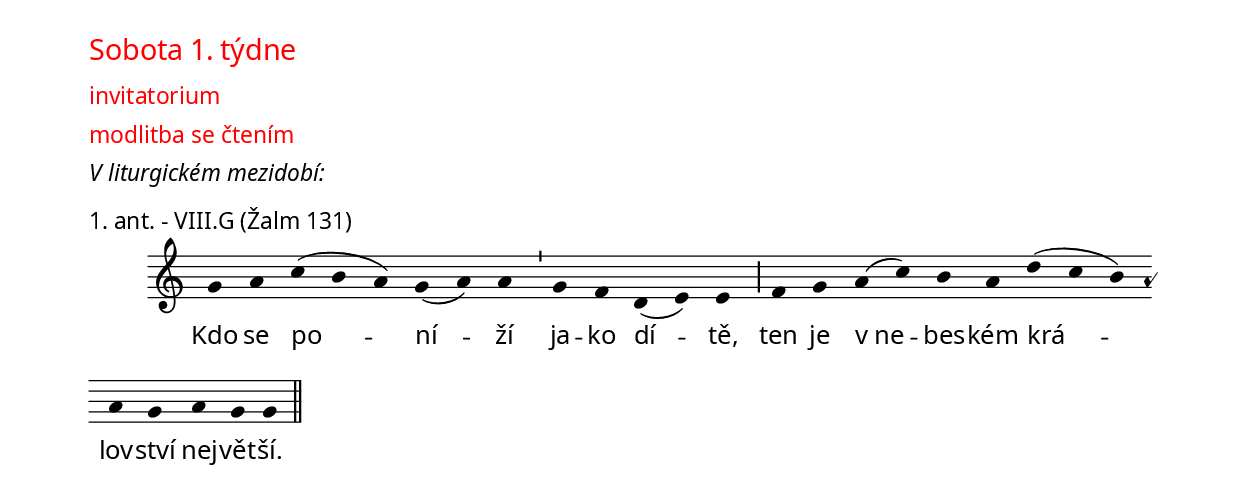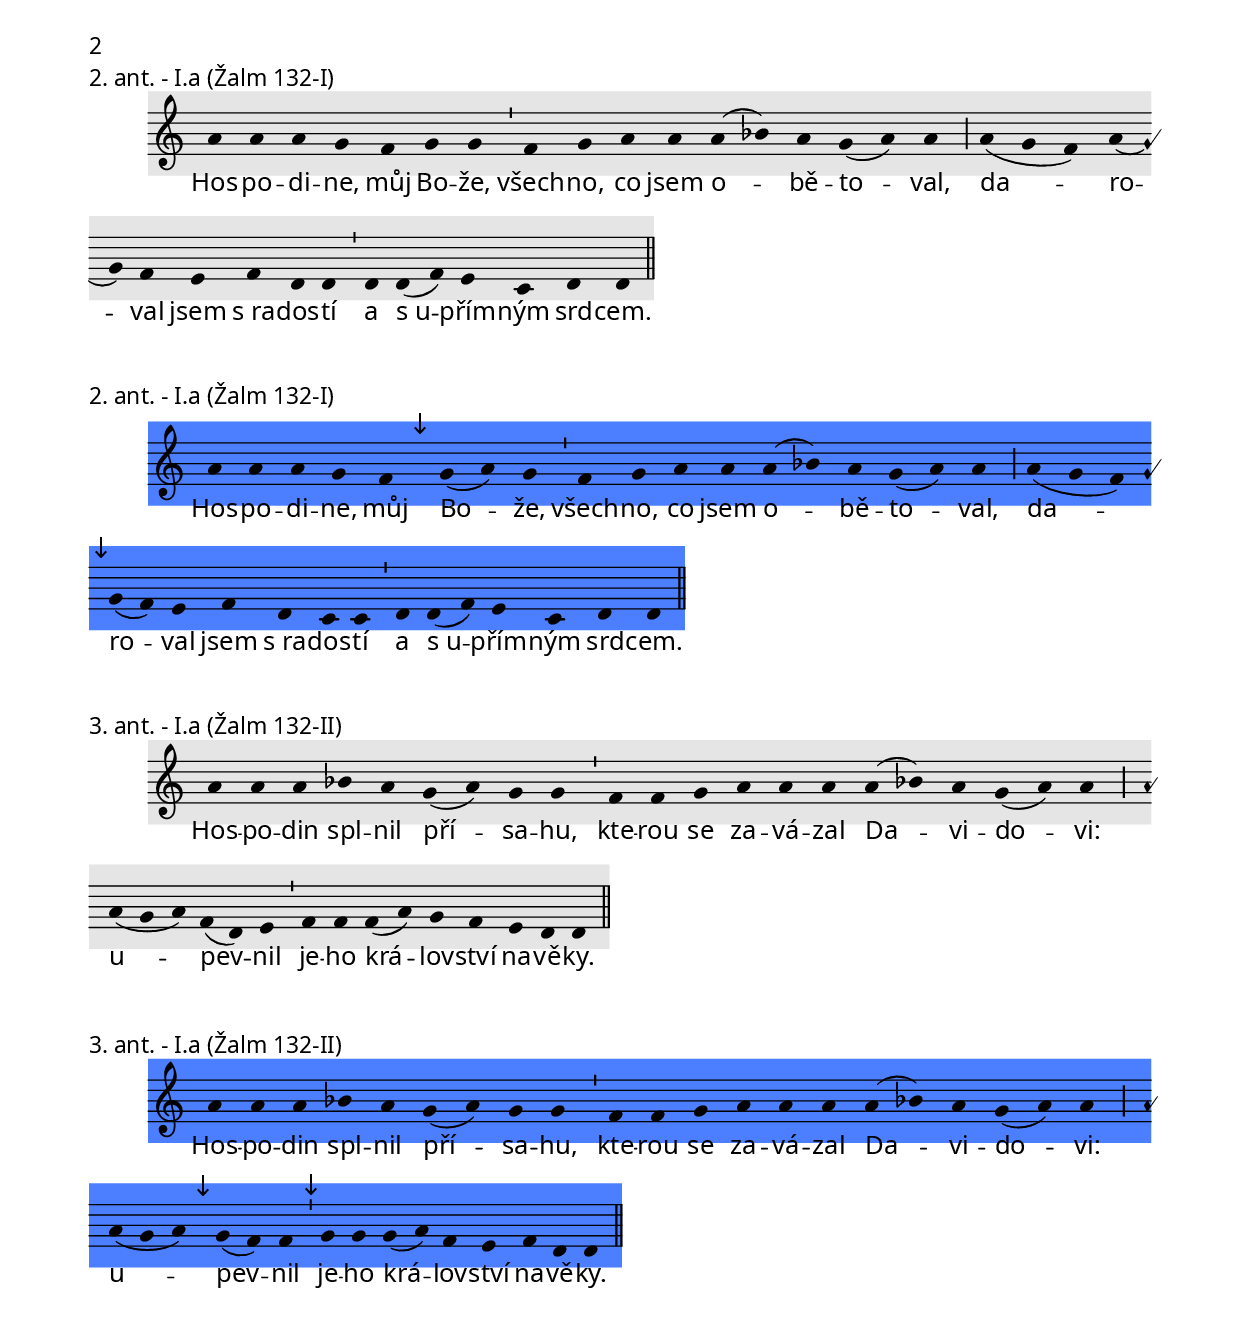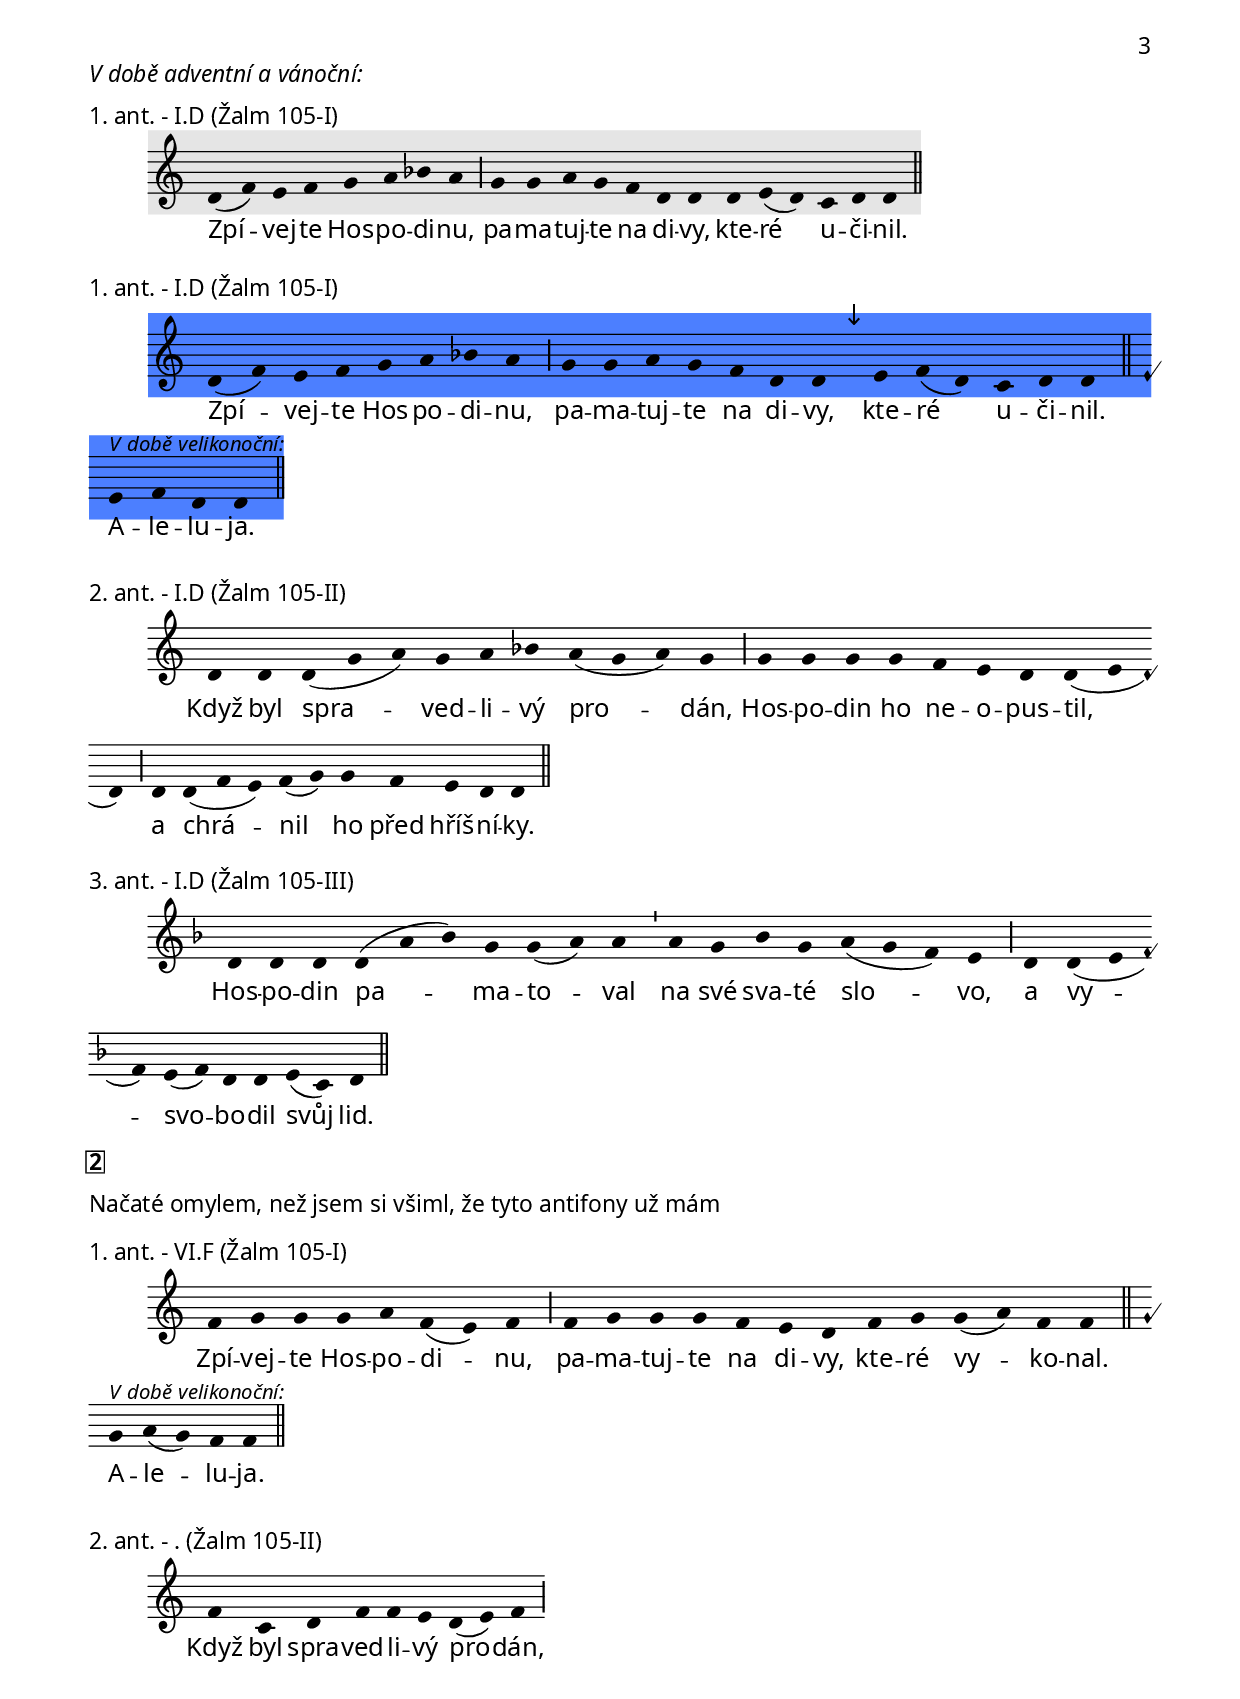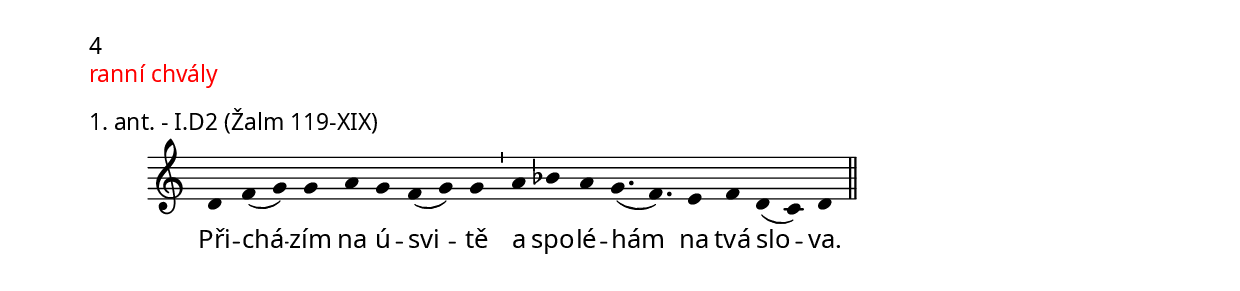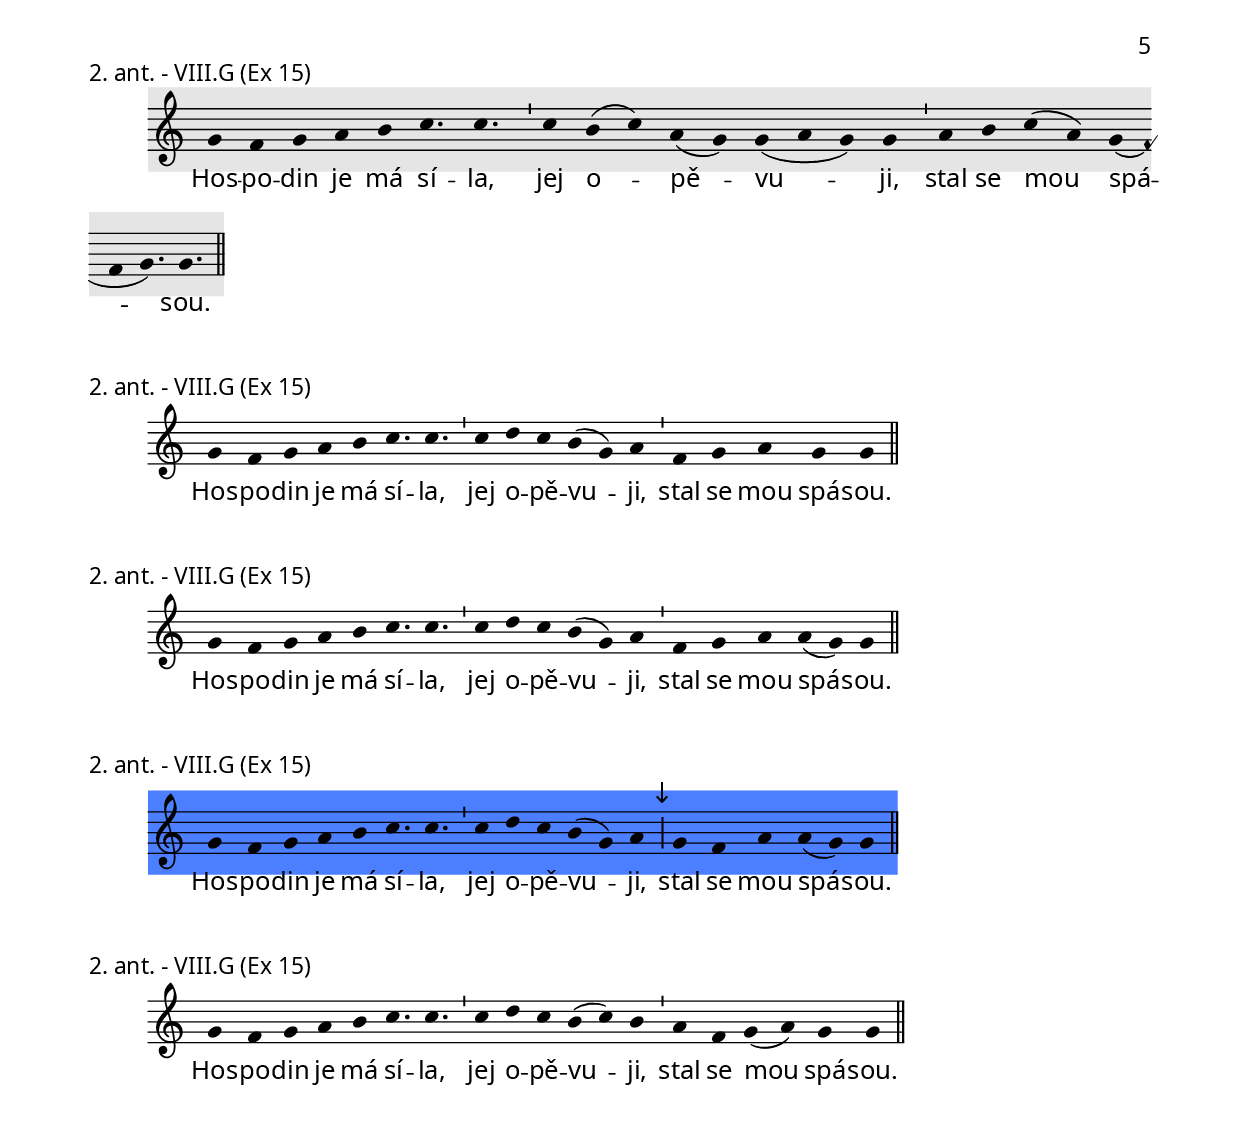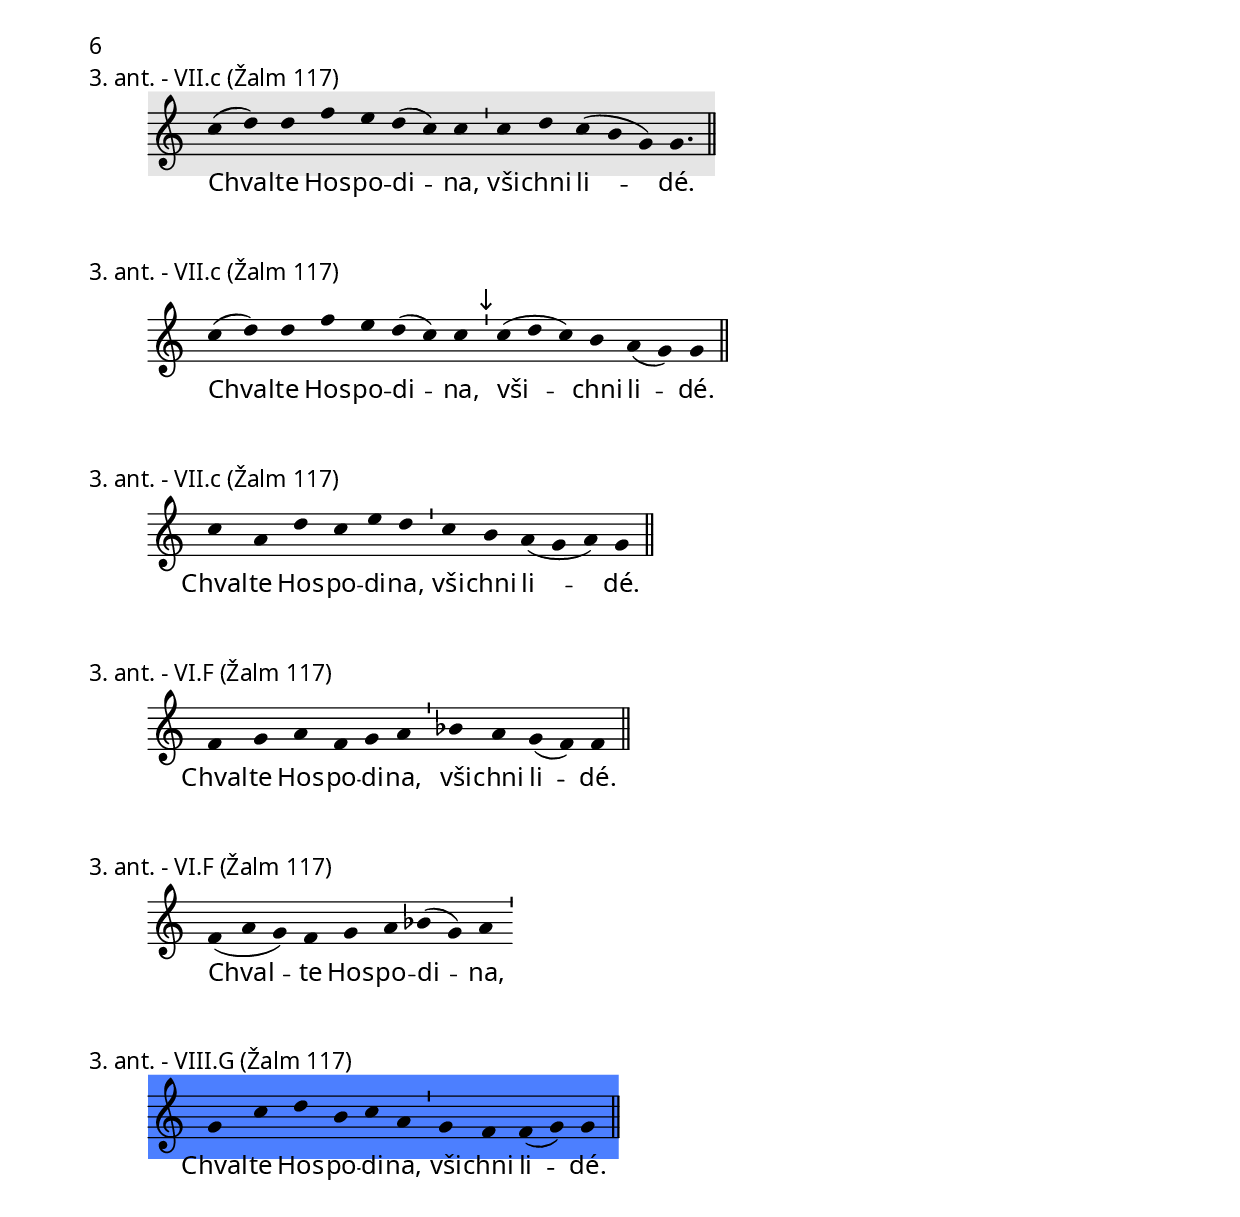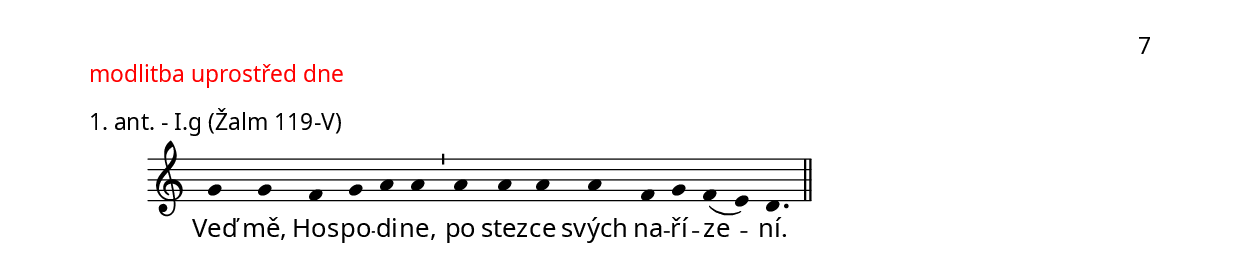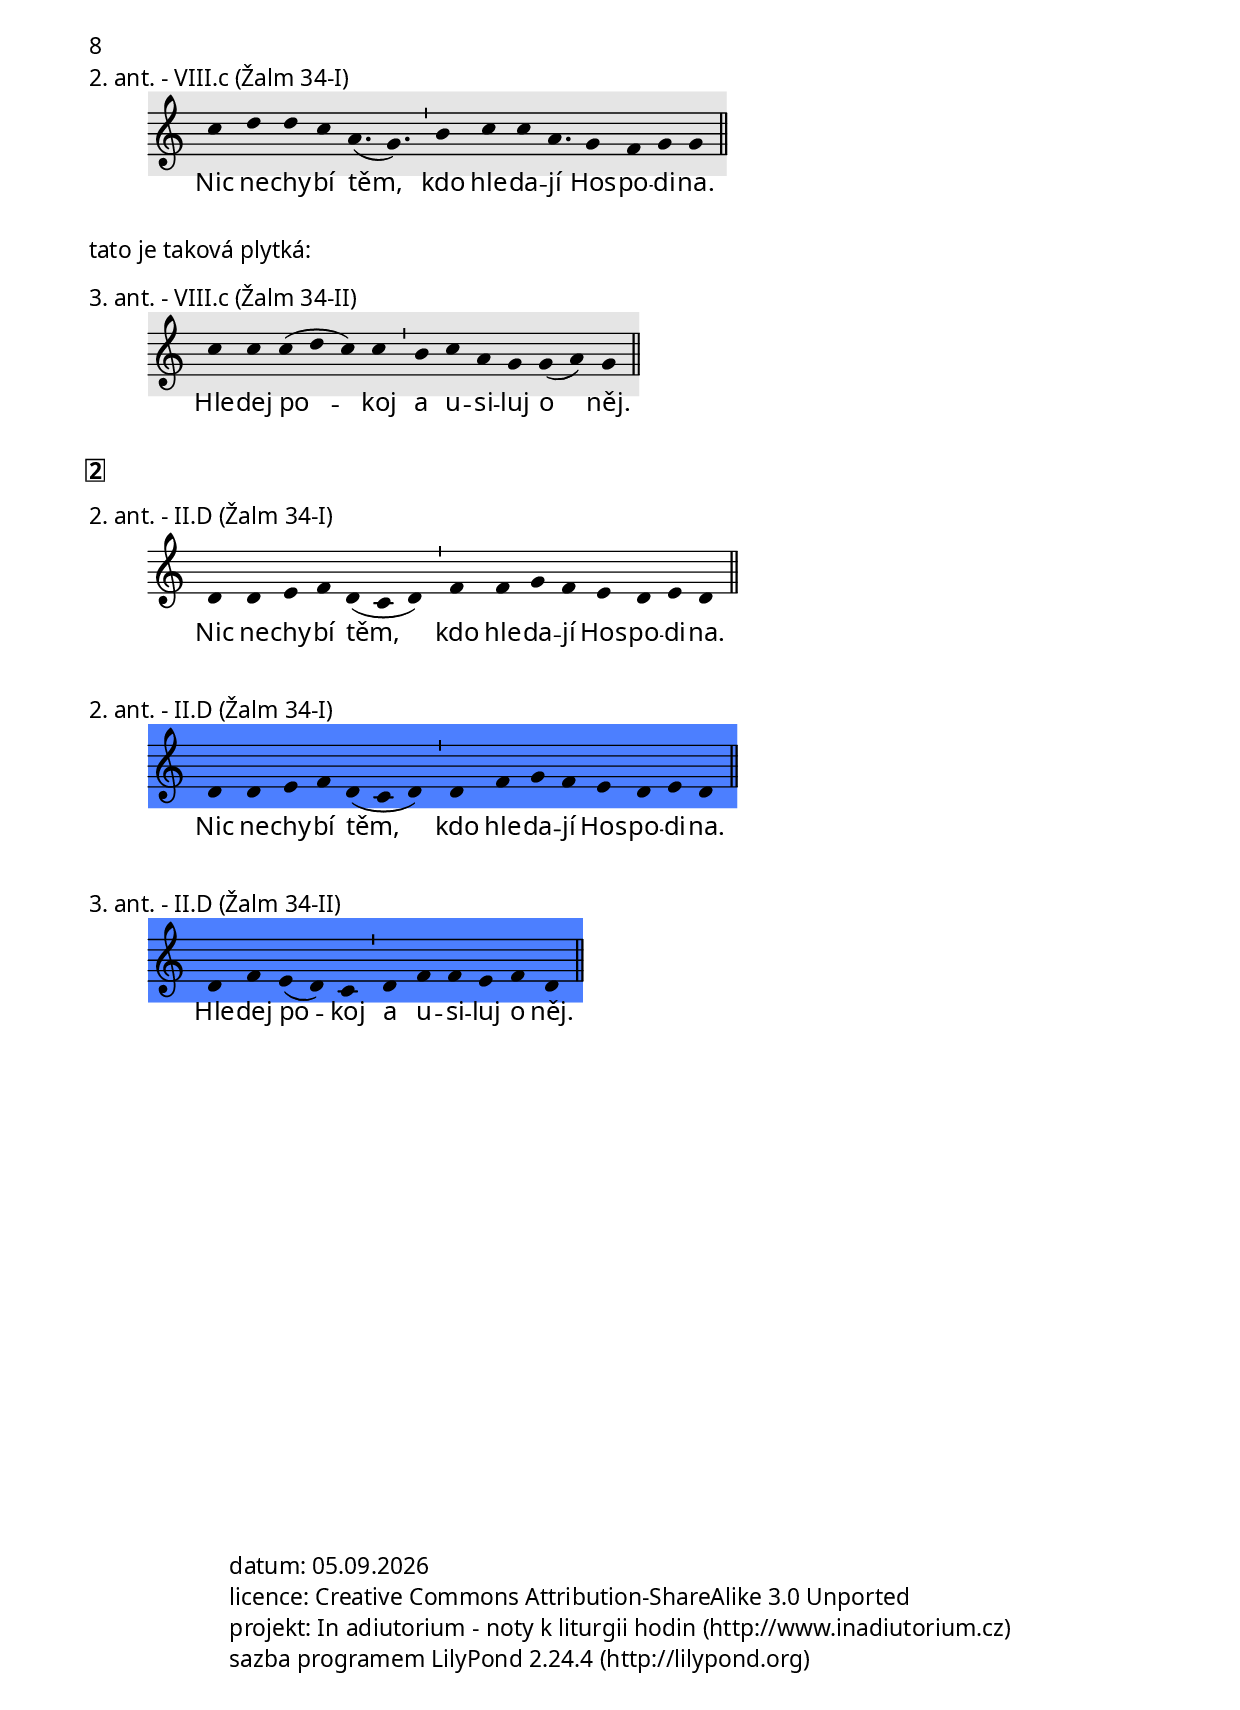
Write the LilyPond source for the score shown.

\include "../spolecne.ly"

\markup {\nadpisDen {Sobota 1. týdne}}

\markup {\nadpisHodinka {"invitatorium"}}

%\score { \tIsobotaInvitatorium }

\markup {\nadpisHodinka {"modlitba se čtením"}}

\markup\italic{V liturgickém mezidobí:}

\score {
  \relative c'' {
    \choralniRezim
    g4 a c( b a) g( a) a \barMin g f d( e) e \barMaior
    f g a( c) b a d( c b) a g a g g \barFinalis
  }
  \addlyrics {
    Kdo se po -- ní -- ží ja -- ko dí -- tě,
    ten je v_ne -- bes -- kém krá -- lov -- ství nej -- vět -- ší.
  }
  \header {
    quid = "1. ant."
    modus = "VIII"
    differentia = "G"
    psalmus = "Žalm 131"
    id = ""
    piece = \markup {\sestavTitulek}
  }
}

\pageBreak

\score {
  \relative c'' {
    \zvyraznovacSedy
    \choralniRezim
    a4 a a g f g g \barMin f g a a a( bes) a g( a) a \barMaior
    a( g f) a( g) f e f d d \barMin d d( f) e c d d \barFinalis
  }
  \addlyrics {
    Hos -- po -- di -- ne, můj Bo -- že,
    všech -- no, co jsem o -- bě -- to -- val,
    da -- ro -- val jsem s_ra -- dos -- tí
    a s_u -- přím -- ným srd -- cem.
  }
  \header {
    quid = "2. ant."
    modus = "I"
    differentia = "a"
    psalmus = "Žalm 132-I"
    id = ""
    piece = \markup {\sestavTitulek}
  }
}

\score {
  \relative c'' {
    \zvyraznovacModry
    \choralniRezim
    a4 a a g f \mark\sipka g( a) g \barMin
    f g a a a( bes) a g( a) a \barMaior
    a( g f) \mark\sipka g( f) e f d c c \barMin
    d d( f) e c d d \barFinalis
  }
  \addlyrics {
    Hos -- po -- di -- ne, můj Bo -- že,
    všech -- no, co jsem o -- bě -- to -- val,
    da -- ro -- val jsem s_ra -- dos -- tí
    a s_u -- přím -- ným srd -- cem.
  }
  \header {
    quid = "2. ant."
    modus = "I"
    differentia = "a"
    psalmus = "Žalm 132-I"
    id = "mc-b-ant2"
    piece = \markup {\sestavTitulek}
  }
}

\score {
  \relative c'' {
    \zvyraznovacSedy
    \choralniRezim
    a4 a a bes a g( a) g g \barMin
    f f g a a a a( bes) a g( a) a \barMaior
    a( g a) f( d) e \barMin f f f( a) g f e d d \barFinalis
  }
  \addlyrics {
    Hos -- po -- din spl -- nil pří -- sa -- hu,
    kte -- rou se za -- vá -- zal Da -- vi -- do -- vi:
    u -- pev -- nil je -- ho krá -- lov -- ství na -- vě -- ky.
  }
  \header {
    quid = "3. ant."
    modus = "I"
    differentia = "a"
    psalmus = "Žalm 132-II"
    id = ""
    piece = \markup {\sestavTitulek}
  }
}

\score {
  \relative c'' {
    \zvyraznovacModry
    \choralniRezim
    a4 a a bes a g( a) g g \barMin
    f f g a a a a( bes) a g( a) a \barMaior
    a( g a) \mark\sipka g( f) f \barMin
    \mark\sipka g g g( a) f e f d d \barFinalis
  }
  \addlyrics {
    Hos -- po -- din spl -- nil pří -- sa -- hu,
    kte -- rou se za -- vá -- zal Da -- vi -- do -- vi:
    u -- pev -- nil
    je -- ho krá -- lov -- ství na -- vě -- ky.
  }
  \header {
    quid = "3. ant."
    modus = "I"
    differentia = "a"
    psalmus = "Žalm 132-II"
    id = "mc-b-ant3"
    piece = \markup {\sestavTitulek}
  }
}

\pageBreak

\markup\italic{V době adventní a vánoční:}

\score {
  \relative c' {
    \zvyraznovacSedy
    \choralniRezim
    d4( f) e f g a bes a \barMaior
    g g a g f d d d e( d) c d d \barFinalis
  }
  \addlyrics {
    Zpí -- vej -- te Hos -- po -- di -- nu,
    pa -- ma -- tuj -- te na di -- vy, kte -- ré u -- či -- nil.
  }
  \header {
    quid = "1. ant."
    modus = "I"
    differentia = "D"
    psalmus = "Žalm 105-I"
    id = ""
    piece = \markup {\sestavTitulek}
  }
}

\score {
  \relative c' {
    \zvyraznovacModry
    \choralniRezim
    d4( f) e f g a bes a \barMaior
    g g a g f d d \mark\sipka e f( d) c d d \barFinalis

    e^\rubrVelikAleluja f d d \barFinalis
  }
  \addlyrics {
    Zpí -- vej -- te Hos -- po -- di -- nu,
    pa -- ma -- tuj -- te na di -- vy, kte -- ré u -- či -- nil.

    A -- le -- lu -- ja.
  }
  \header {
    quid = "1. ant."
    modus = "I"
    differentia = "D"
    psalmus = "Žalm 105-I"
    id = "mc-a-ant1"
    piece = \markup {\sestavTitulek}
  }
}

\score {
  \relative c' {
    \choralniRezim
    d4 d d( g a) g a bes a( g a) g \barMaior
    g g g g f e d d( e d) \barMaior
    d d( f e) f( g) g f e d d \barFinalis
  }
  \addlyrics {
    Když byl spra -- ved -- li -- vý pro -- dán,
    Hos -- po -- din ho ne -- o -- pus -- til,
    a chrá -- nil ho před hříš -- ní -- ky.
  }
  \header {
    quid = "2. ant."
    modus = "I"
    differentia = "D"
    psalmus = "Žalm 105-II"
    id = ""
    piece = \markup {\sestavTitulek}
  }
}

\score {
  \relative c' {
    \key f \major
    \choralniRezim
    d d d d( a' bes) g g( a) a \barMin a g bes g a( g f) e \barMaior
    d d( e f) e( f) d d e( c) d \barFinalis
  }
  \addlyrics {
    Hos -- po -- din pa -- ma -- to -- val na své sva -- té slo -- vo,
    a vy -- svo -- bo -- dil svůj lid.
  }
  \header {
    quid = "3. ant."
    modus = "I"
    differentia = "D"
    psalmus = "Žalm 105-III"
    id = ""
    piece = \markup {\sestavTitulek}
  }
}

\markup\nadpisSkupiny{2}

\markup{Načaté omylem, než jsem si všiml, že tyto antifony už mám}

\score {
  \relative c' {
    \choralniRezim
    f4 g g g a f( e) f \barMaior
    f g g g f e d f g g( a) f f \barFinalis

    g^\markup\rubrVelikAleluja a( g) f f \barFinalis
  }
  \addlyrics {
    Zpí -- vej -- te Hos -- po -- di -- nu,
    pa -- ma -- tuj -- te na di -- vy,
    kte -- ré vy -- ko -- nal.

    A -- le -- lu -- ja.
  }
  \header {
    quid = "1. ant."
    modus = "VI"
    differentia = "F"
    psalmus = "Žalm 105-I"
    id = ""
    piece = \markup {\sestavTitulek}
  }
}

\score {
  \relative c' {
    \choralniRezim
    f4 c d f f e d( e) f \barMaior
  }
  \addlyrics {
    Když byl spra -- ved -- li -- vý pro -- dán,
    Hos -- po -- din ho ne -- o -- pus -- til,
    a -- le chrá -- nil ho před hříš -- ní -- ky.

    A -- le -- lu -- ja.
  }
  \header {
    quid = "2. ant."
    modus = ""
    differentia = ""
    psalmus = "Žalm 105-II"
    id = ""
    piece = \markup {\sestavTitulek}
  }
}

\pageBreak

\markup {\nadpisHodinka {"ranní chvály"}}

\score {
  \relative c' {
    \choralniRezim
    d4 f( g) g a g f( g) g \barMin a bes a g4.( f) e4 f d( c) d \barFinalis
  }
  \addlyrics {
    Při -- chá -- zím na ú -- svi -- tě a spo -- lé -- hám na tvá slo -- va.
  }
  \header {
    quid = "1. ant."
    modus = "I"
    differentia = "D2"
    psalmus = "Žalm 119-XIX"
    id = "rch-ant1"
    piece = \markup {\sestavTitulek}
  }
}

\pageBreak

\score {
  \relative c'' {
    \zvyraznovacSedy
    \choralniRezim
    g4 f g a b c4. c \barMin c4 b( c) a( g) g( a g) g \barMin
    a b c( a) g( f g4.) g4. \barFinalis
  }
  \addlyrics {
    Hos -- po -- din je má sí -- la, jej o -- pě -- vu -- ji,
    stal se mou spá -- sou.
  }
  \header {
    quid = "2. ant."
    modus = "VIII"
    differentia = "G"
    psalmus = "Ex 15"
    id = "rch-ant2"
    piece = \markup {\sestavTitulek}
  }
}

\score {
  \relative c'' {
    \choralniRezim
    g4 f g a b c4. c \barMin c4 d c b( g) a \barMin
    f g a g g \barFinalis
  }
  \addlyrics {
    Hos -- po -- din je má sí -- la, jej o -- pě -- vu -- ji,
    stal se mou spá -- sou.
  }
  \header {
    quid = "2. ant."
    modus = "VIII"
    differentia = "G"
    psalmus = "Ex 15"
    id = "rch-ant2"
    piece = \markup {\sestavTitulek}
  }
}

\score {
  \relative c'' {
    \choralniRezim
    g4 f g a b c4. c \barMin c4 d c b( g) a \barMin
    f g a a( g) g \barFinalis
  }
  \addlyrics {
    Hos -- po -- din je má sí -- la, jej o -- pě -- vu -- ji,
    stal se mou spá -- sou.
  }
  \header {
    quid = "2. ant."
    modus = "VIII"
    differentia = "G"
    psalmus = "Ex 15"
    id = "rch-ant2"
    piece = \markup {\sestavTitulek}
  }
}

\score {
  \relative c'' {
    \zvyraznovacModry
    \choralniRezim
    g4 f g a b c4. c \barMin c4 d c b( g) a \barMaior
    \mark\sipka g f a a( g) g \barFinalis
  }
  \addlyrics {
    Hos -- po -- din je má sí -- la, jej o -- pě -- vu -- ji,
    stal se mou spá -- sou.
  }
  \header {
    quid = "2. ant."
    modus = "VIII"
    differentia = "G"
    psalmus = "Ex 15"
    id = "rch-ant2"
    piece = \markup {\sestavTitulek}
  }
}

\score {
  \relative c'' {
    \choralniRezim
    g4 f g a b c4. c \barMin c4 d c b( c) b \barMin
    a f g( a) g g \barFinalis
  }
  \addlyrics {
    Hos -- po -- din je má sí -- la, jej o -- pě -- vu -- ji,
    stal se mou spá -- sou.
  }
  \header {
    quid = "2. ant."
    modus = "VIII"
    differentia = "G"
    psalmus = "Ex 15"
    id = "rch-ant2"
    piece = \markup {\sestavTitulek}
  }
}

\pageBreak

\score {
  \relative c'' {
    \zvyraznovacSedy
    \choralniRezim
    c4( d) d f e d( c) c \barMin c d c( b g) g4. \barFinalis
  }
  \addlyrics {
    Chval -- te Hos -- po -- di -- na, vši -- chni li -- dé.
  }
  \header {
    quid = "3. ant."
    modus = "VII"
    differentia = "c"
    psalmus = "Žalm 117"
    id = "rch-ant3"
    piece = \markup {\sestavTitulek}
  }
}

\score {
  \relative c'' {
    \choralniRezim
    c4( d) d f e d( c) c \barMin \mark\sipka c( d c) b  a( g) g \barFinalis
  }
  \addlyrics {
    Chval -- te Hos -- po -- di -- na, vši -- chni li -- dé.
  }
  \header {
    quid = "3. ant."
    modus = "VII"
    differentia = "c"
    psalmus = "Žalm 117"
    id = "rch-ant3"
    piece = \markup {\sestavTitulek}
  }
}

\score {
  \relative c'' {
    \choralniRezim
    c4 a d c e d \barMin c b a( g a) g \barFinalis
  }
  \addlyrics {
    Chval -- te Hos -- po -- di -- na, vši -- chni li -- dé.
  }
  \header {
    quid = "3. ant."
    modus = "VII"
    differentia = "c"
    psalmus = "Žalm 117"
    id = "rch-ant3"
    piece = \markup {\sestavTitulek}
  }
}

\score {
  \relative c' {
    \choralniRezim
    f4 g a f g a \barMin bes a g( f) f \barFinalis
  }
  \addlyrics {
    Chval -- te Hos -- po -- di -- na, vši -- chni li -- dé.
  }
  \header {
    quid = "3. ant."
    modus = "VI"
    differentia = "F"
    psalmus = "Žalm 117"
    id = "rch-ant3"
    piece = \markup {\sestavTitulek}
  }
}

\score {
  \relative c' {
    \choralniRezim
    f4( a g) f g a bes( g) a \barMin
  }
  \addlyrics {
    Chval -- te Hos -- po -- di -- na, vši -- chni li -- dé.
  }
  \header {
    quid = "3. ant."
    modus = "VI"
    differentia = "F"
    psalmus = "Žalm 117"
    id = "rch-ant3"
    piece = \markup {\sestavTitulek}
  }
}

\score {
  \relative c'' {
    \zvyraznovacModry
    \choralniRezim
    g4 c d b c a \barMin g f f( g) g \barFinalis
  }
  \addlyrics {
    Chval -- te Hos -- po -- di -- na, vši -- chni li -- dé.
  }
  \header {
    quid = "3. ant."
    modus = "VIII"
    differentia = "G"
    psalmus = "Žalm 117"
    id = "rch-ant3"
    piece = \markup {\sestavTitulek}
  }
}

\pageBreak

%\score { \tIsobotaAntBenedictus }

\markup {\nadpisHodinka {"modlitba uprostřed dne"}}

\score {
  \relative c'' {
    \choralniRezim
    g4 g f g a a \barMin a a a a f g f( e) d4. \barFinalis
  }
  \addlyrics {
    Veď mě, Hos -- po -- di -- ne, po stez -- ce svých na -- ří -- ze -- ní.
  }
  \header {
    quid = "1. ant."
    modus = "I"
    differentia = "g"
    psalmus = "Žalm 119-V"
    id = "up-ant1"
    piece = \markup {\sestavTitulek}
  }
}

\pageBreak

\score {
  \relative c'' {
    \zvyraznovacSedy
    \choralniRezim
    c4 d d c a4.( g) \barMin b4 c c a4. g4 f g g \barFinalis
  }
  \addlyrics {
    Nic ne -- chy -- bí těm, kdo hle -- da -- jí Hos -- po -- di -- na.
  }
  \header {
    quid = "2. ant."
    modus = "VIII"
    differentia = "c"
    psalmus = "Žalm 34-I"
    id = "up-ant2"
    piece = \markup {\sestavTitulek}
  }
}

\markup{tato je taková plytká:}

\score {
  \relative c'' {
    \zvyraznovacSedy
    \choralniRezim
    c4 c c( d c) c \barMin b c a g g( a) g \barFinalis
  }
  \addlyrics {
    Hle -- dej po -- koj a u -- si -- luj o něj.
  }
  \header {
    quid = "3. ant."
    modus = "VIII"
    differentia = "c"
    psalmus = "Žalm 34-II"
    id = "up-ant3"
    piece = \markup {\sestavTitulek}
  }
}

\markup\nadpisSkupiny 2

\score {
  \relative c' {
    \choralniRezim
    d4 d e f d( c d) \barMin f f g f e d e d \barFinalis
  }
  \addlyrics {
    Nic ne -- chy -- bí těm, kdo hle -- da -- jí Hos -- po -- di -- na.
  }
  \header {
    quid = "2. ant."
    modus = "II"
    differentia = "D"
    psalmus = "Žalm 34-I"
    id = "up-ant2"
    piece = \markup {\sestavTitulek}
  }
}

\score {
  \relative c' {
    \zvyraznovacModry
    \choralniRezim
    d4 d e f d( c d) \barMin d f g f e d e d \barFinalis
  }
  \addlyrics {
    Nic ne -- chy -- bí těm, kdo hle -- da -- jí Hos -- po -- di -- na.
  }
  \header {
    quid = "2. ant."
    modus = "II"
    differentia = "D"
    psalmus = "Žalm 34-I"
    id = "up-ant2"
    piece = \markup {\sestavTitulek}
  }
}

\score {
  \relative c' {
    \zvyraznovacModry
    \choralniRezim
    d4 f e( d) c \barMin d f f e f d \barFinalis
  }
  \addlyrics {
    Hle -- dej po -- koj a u -- si -- luj o něj.
  }
  \header {
    quid = "3. ant."
    modus = "II"
    differentia = "D"
    psalmus = "Žalm 34-II"
    id = "up-ant3"
    piece = \markup {\sestavTitulek}
  }
}